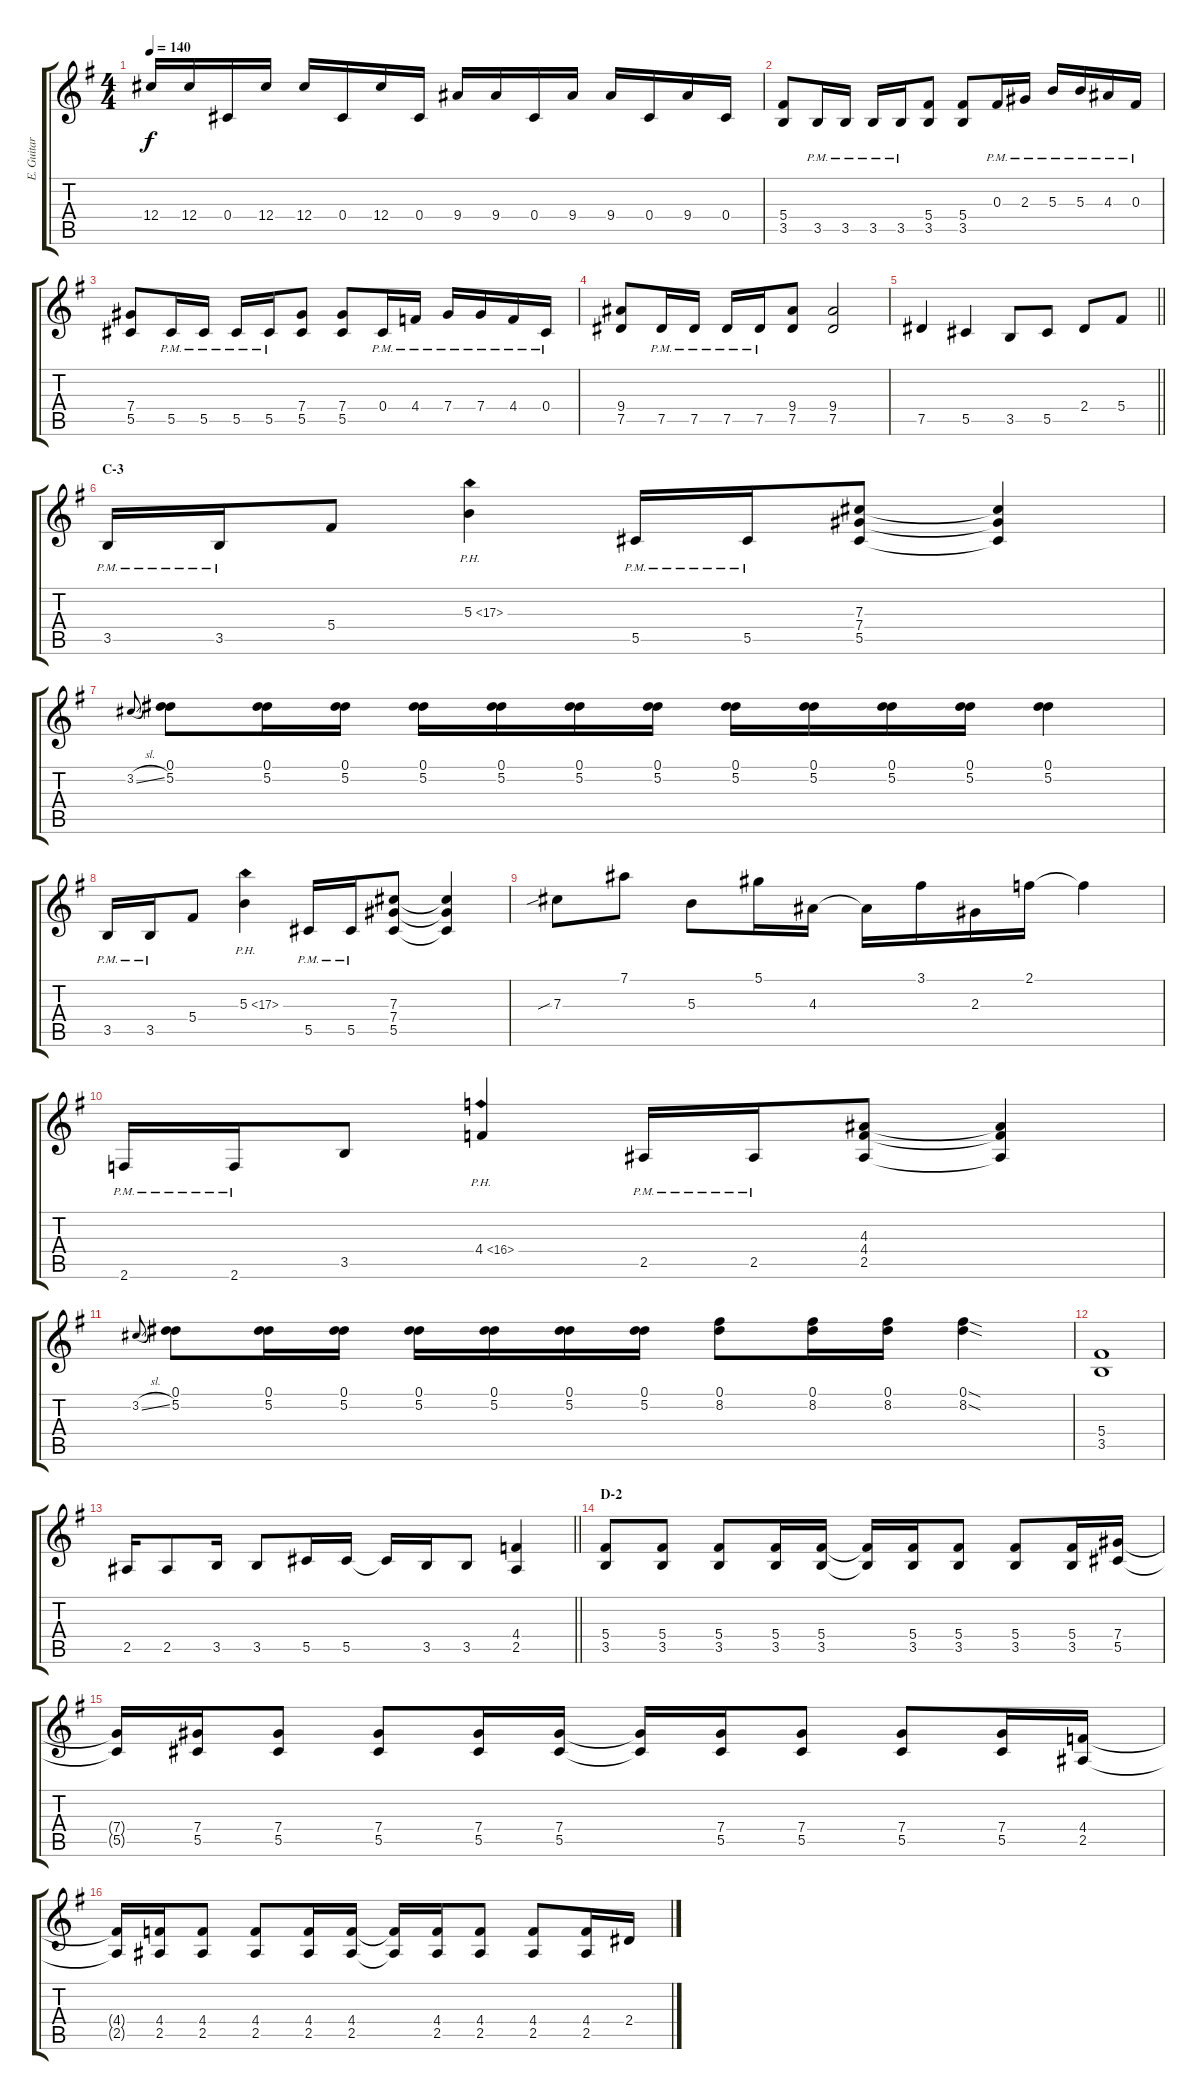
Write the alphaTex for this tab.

\track ("E. Guitar II" "E. Guitar ") {instrument overdrivenguitar}
\staff {score tabs}
\tuning (Eb4 Bb3 Gb3 Db3 Ab2 Eb2) {hide}
\ts (4 4)
\tempo 140
\clef g2
\ks g
12.4.16{dy f} 12.4.16 0.4.16 12.4.16 12.4.16 0.4.16 12.4.16 0.4.16 9.4.16 9.4.16 0.4.16 9.4.16 9.4.16 0.4.16 9.4.16 0.4.16 |
(5.4 3.5).8 3.5{pm}.16 3.5{pm}.16 3.5{pm}.16 3.5{pm}.16 (5.4 3.5).8 (5.4 3.5).8 0.3{pm}.16 2.3{pm}.16 5.3{pm}.16 5.3{pm}.16 4.3{pm}.16 0.3{pm}.16 |
(7.4 5.5).8 5.5{pm}.16 5.5{pm}.16 5.5{pm}.16 5.5{pm}.16 (7.4 5.5).8 (7.4 5.5).8 0.4{pm}.16 4.4{pm}.16 7.4{pm}.16 7.4{pm}.16 4.4{pm}.16 0.4{pm}.16 |
(9.4 7.5).8 7.5{pm}.16 7.5{pm}.16 7.5{pm}.16 7.5{pm}.16 (9.4 7.5).8 (9.4 7.5).2 |
\barLineRight lightlight
7.5.4 5.5.4 3.5.8 5.5.8 2.4.8 5.4.8 |
\section ("" "C-3")
3.5{pm}.16 3.5{pm}.16 5.4.8 5.3{ph 12}.4 5.5{pm}.16 5.5{pm}.16 (7.3 7.4 5.5).8 (7.3{t} 7.4{t} 5.5{t}).4 |
3.2{sl}.8{gr onbeat} (0.1 5.2).8 (0.1 5.2).16 (0.1 5.2).16 (0.1 5.2).16 (0.1 5.2).16 (0.1 5.2).16 (0.1 5.2).16 (0.1 5.2).16 (0.1 5.2).16 (0.1 5.2).16 (0.1 5.2).16 (0.1 5.2).4 |
3.5{pm}.16 3.5{pm}.16 5.4.8 5.3{ph 12}.4 5.5{pm}.16 5.5{pm}.16 (7.3 7.4 5.5).8 (7.3{t} 7.4{t} 5.5{t}).4 |
7.3{sib}.8 7.1.8 5.3.8 5.1.16 4.3.16 4.3{t}.16 3.1.16 2.3.16 2.1.16 2.1{t}.4 |
2.6{pm}.16 2.6{pm}.16 3.5.8 4.4{ph 12}.4 2.5{pm}.16 2.5{pm}.16 (4.3 4.4 2.5).8 (4.3{t} 4.4{t} 2.5{t}).4 |
3.2{sl}.8{gr onbeat} (0.1 5.2).8 (0.1 5.2).16 (0.1 5.2).16 (0.1 5.2).16 (0.1 5.2).16 (0.1 5.2).16 (0.1 5.2).16 (0.1 8.2).8 (0.1 8.2).16 (0.1 8.2).16 (0.1{sod} 8.2{sod}).4 |
(5.4 3.5).1 |
\barLineRight lightlight
2.5.16 2.5.8 3.5.16 3.5.8 5.5.16 5.5.16 5.5{t}.16 3.5.16 3.5.8 (4.4 2.5).4 |
\section ("" "D-2")
(5.4 3.5).8 (5.4 3.5).8 (5.4 3.5).8 (5.4 3.5).16 (5.4 3.5).16 (5.4{t} 3.5{t}).16 (5.4 3.5).16 (5.4 3.5).8 (5.4 3.5).8 (5.4 3.5).16 (7.4 5.5).16 |
(7.4{t} 5.5{t}).16 (7.4 5.5).16 (7.4 5.5).8 (7.4 5.5).8 (7.4 5.5).16 (7.4 5.5).16 (7.4{t} 5.5{t}).16 (7.4 5.5).16 (7.4 5.5).8 (7.4 5.5).8 (7.4 5.5).16 (4.4 2.5).16 |
(4.4{t} 2.5{t}).16 (4.4 2.5).16 (4.4 2.5).8 (4.4 2.5).8 (4.4 2.5).16 (4.4 2.5).16 (4.4{t} 2.5{t}).16 (4.4 2.5).16 (4.4 2.5).8 (4.4 2.5).8 (4.4 2.5).16 2.4.16
